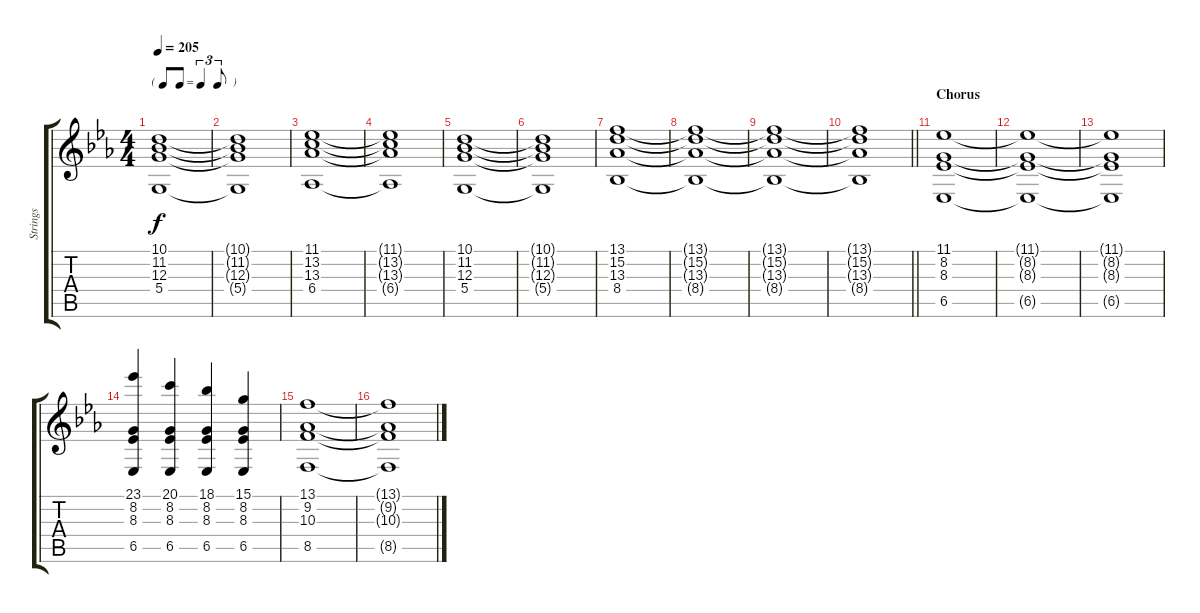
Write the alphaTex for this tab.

\track ("Strings" "Strings") {instrument stringensemble1}
\staff {score tabs}
\tuning (E4 B3 G3 D3 A2 E2) {hide}
\ts (4 4)
\tf triplet8th
\tempo 205
\clef g2
\ks eb
(10.1 11.2 12.3 5.4).1{dy f} |
(10.1{t} 11.2{t} 12.3{t} 5.4{t}).1 |
(11.1 13.2 13.3 6.4).1 |
(11.1{t} 13.2{t} 13.3{t} 6.4{t}).1 |
(10.1 11.2 12.3 5.4).1 |
(10.1{t} 11.2{t} 12.3{t} 5.4{t}).1 |
(13.1 15.2 13.3 8.4).1 |
(13.1{t} 15.2{t} 13.3{t} 8.4{t}).1 |
(13.1{t} 15.2{t} 13.3{t} 8.4{t}).1 |
\barLineRight lightlight
(13.1{t} 15.2{t} 13.3{t} 8.4{t}).1 |
\section ("" "Chorus")
(11.1 8.2 8.3 6.5).1 |
(11.1{t} 8.2{t} 8.3{t} 6.5{t}).1 |
(11.1{t} 8.2{t} 8.3{t} 6.5{t}).1 |
(23.1 8.2 8.3 6.5).4 (20.1 8.2 8.3 6.5).4 (18.1 8.2 8.3 6.5).4 (15.1 8.2 8.3 6.5).4 |
(13.1 9.2 10.3 8.5).1 |
(13.1{t} 9.2{t} 10.3{t} 8.5{t}).1
